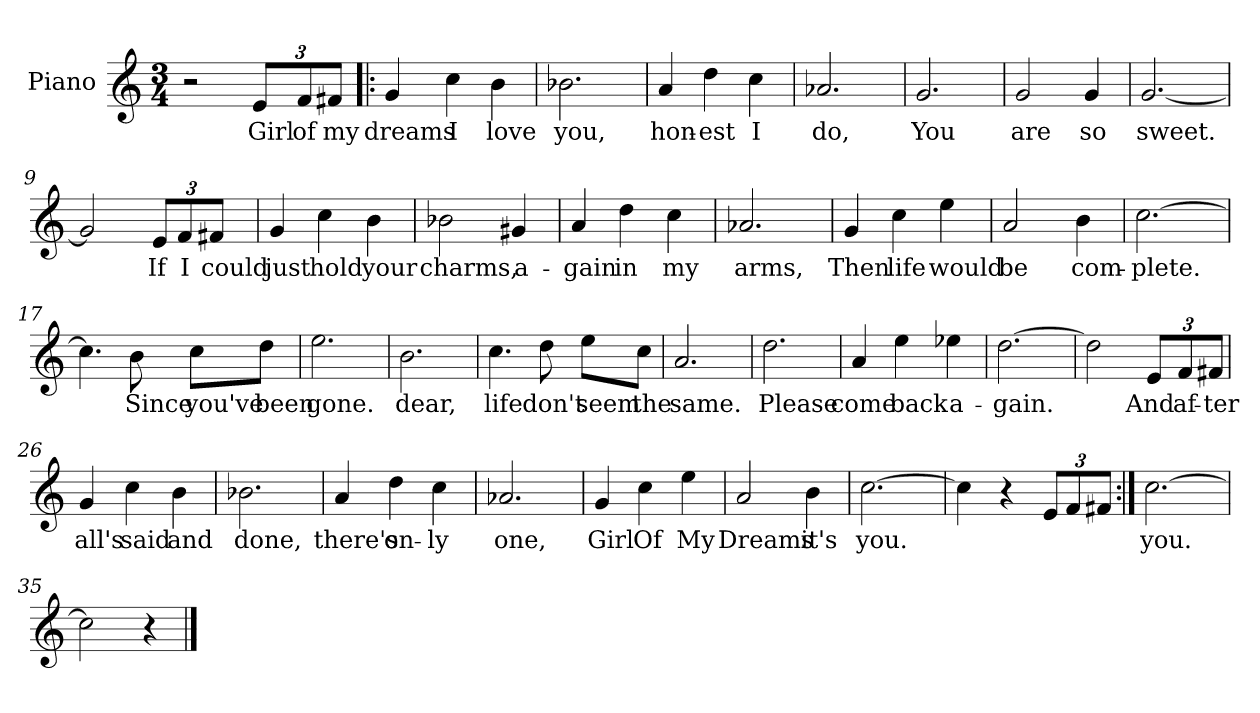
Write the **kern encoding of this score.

**kern	**text
*part1	*part1
*staff1	*staff1
*I"Piano	*
*I'Pno.	*
*clefG2	*
*k[]	*
*C:	*
*M3/4	*
=1	=1
2r	.
*Xbrackettup	*
12e/L	Girl
12f/	of
12f#X/J	my
=2!|:	=2!|:
4g/	dreams
4cc\	I
4b\	love
=3	=3
2.b-X\	you,
=4	=4
4a/	hon-
4dd\	-est
4cc\	I
=5	=5
2.a-X/	do,
!!LO:LB:g=z
=6	=6
2.g/	You
=7	=7
2g/	are
4g/	so
=8	=8
[2.g/	sweet.
=9	=9
2g/]	.
12e/L	If
12f/	I
12f#X/J	could
=10	=10
4g/	just
4cc\	hold
4b\	your
!!LO:LB:g=z
=11	=11
2b-X\	charms,
4g#X/	a-
=12	=12
4a/	-gain
4dd\	in
4cc\	my
=13	=13
2.a-X/	arms,
=14	=14
4g/	Then
4cc\	life
4ee\	would
=15	=15
2a/	be
4b\	com-
!!LO:LB:g=z
=16	=16
[2.cc\	-plete.
=17	=17
4.cc\]	.
8b\	Since
8cc\L	you've
8dd\J	been
=18	=18
2.ee\	gone.
=19	=19
2.b\	dear,
=20	=20
4.cc\	life
8dd\	don't
8ee\L	seem
8cc\J	the
!!LO:LB:g=z
=21	=21
2.a/	same.
=22	=22
2.dd\	Please
=23	=23
4a/	come
4ee\	back
4ee-X\	a-
=24	=24
[2.dd\	-gain.
=25	=25
2dd\]	.
12e/L	And
12f/	af-
12f#X/J	-ter
!!LO:LB:g=z
=26	=26
4g/	all's
4cc\	said
4b\	and
=27	=27
2.b-X\	done,
=28	=28
4a/	there's
4dd\	on-
4cc\	-ly
=29	=29
2.a-X/	one,
=30	=30
4g/	Girl
4cc\	Of
4ee\	My
!!LO:LB:g=z
=31	=31
2a/	Dreams
4b\	it's
=32	=32
[2.cc\	you.
=33	=33
4cc\]	.
4r	.
12e/L	.
12f/	.
12f#X/J	.
=34:|!	=34:|!
[2.cc\	you.
=35	=35
2cc\]	.
4r	.
==	==
*-	*-
